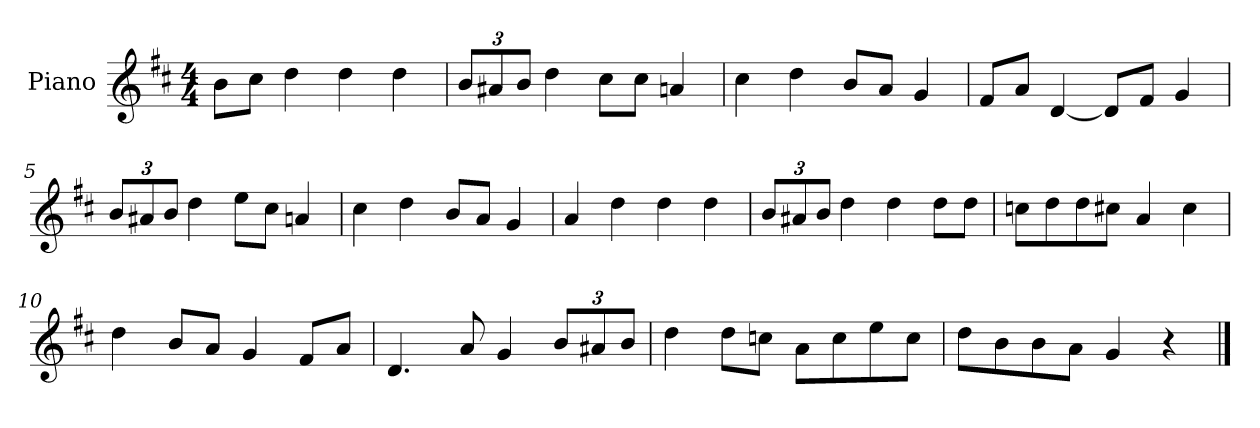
**kern
*part1
*staff1
*I"Piano
*I'P-no
*clefG2
*k[f#c#]
*M4/4
*MM90
=1
8b\L
8cc#\J
4dd\
4dd\
4dd\
=2
*Xbrackettup
12b/L
12a#X/
12b/J
4dd\
8cc#\L
8cc#\J
4an/
=3
4cc#\
4dd\
8b/L
8a/J
4g/
=4
8f#/L
8a/J
[4d/
8d/L]
8f#/J
4g/
=5
12b/L
12a#X/
12b/J
4dd\
8ee\L
8cc#\J
4an/
=6
4cc#\
4dd\
8b/L
8a/J
4g/
!!LO:LB:g=z
=7
4a/
4dd\
4dd\
4dd\
=8
12b/L
12a#X/
12b/J
4dd\
4dd\
8dd\L
8dd\J
=9
8ccn\L
8dd\
8dd\
8cc#X\J
4a/
4cc#\
=10
4dd\
8b/L
8a/J
4g/
8f#/L
8a/J
=11
4.d/
8a/
4g/
12b/L
12a#X/
12b/J
=12
4dd\
8dd\L
8ccn\J
8a\L
8cc\
8ee\
8cc\J
!!LO:LB:g=z
=13
8dd\L
8b\
8b\
8a\J
4g/
4r
==
*-
